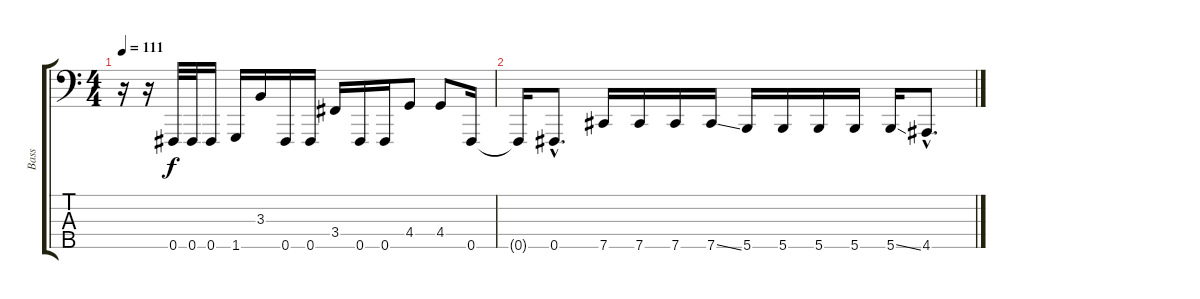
\track ("Bass" "Bass") {instrument electricbasspick}
\staff {score tabs}
\tuning (Eb2 Db2 Ab1 Eb1 Gb0) {hide}
\ts (4 4)
\tempo 111
\clef f4
\ks c
r.16{dy f} r.16 0.5.32 0.5.32 0.5.16 1.5.16 3.3.16 0.5.16 0.5.16 3.4.16 0.5.16 0.5.16 4.4.8 4.4.8 0.5.16 |
0.5{t}.16 0.5{hac}.8{d} 7.5.16 7.5.16 7.5.16 7.5{ss}.16 5.5.16 5.5.16 5.5.16 5.5.16 5.5{ss}.16 4.5{hac}.8{d}
